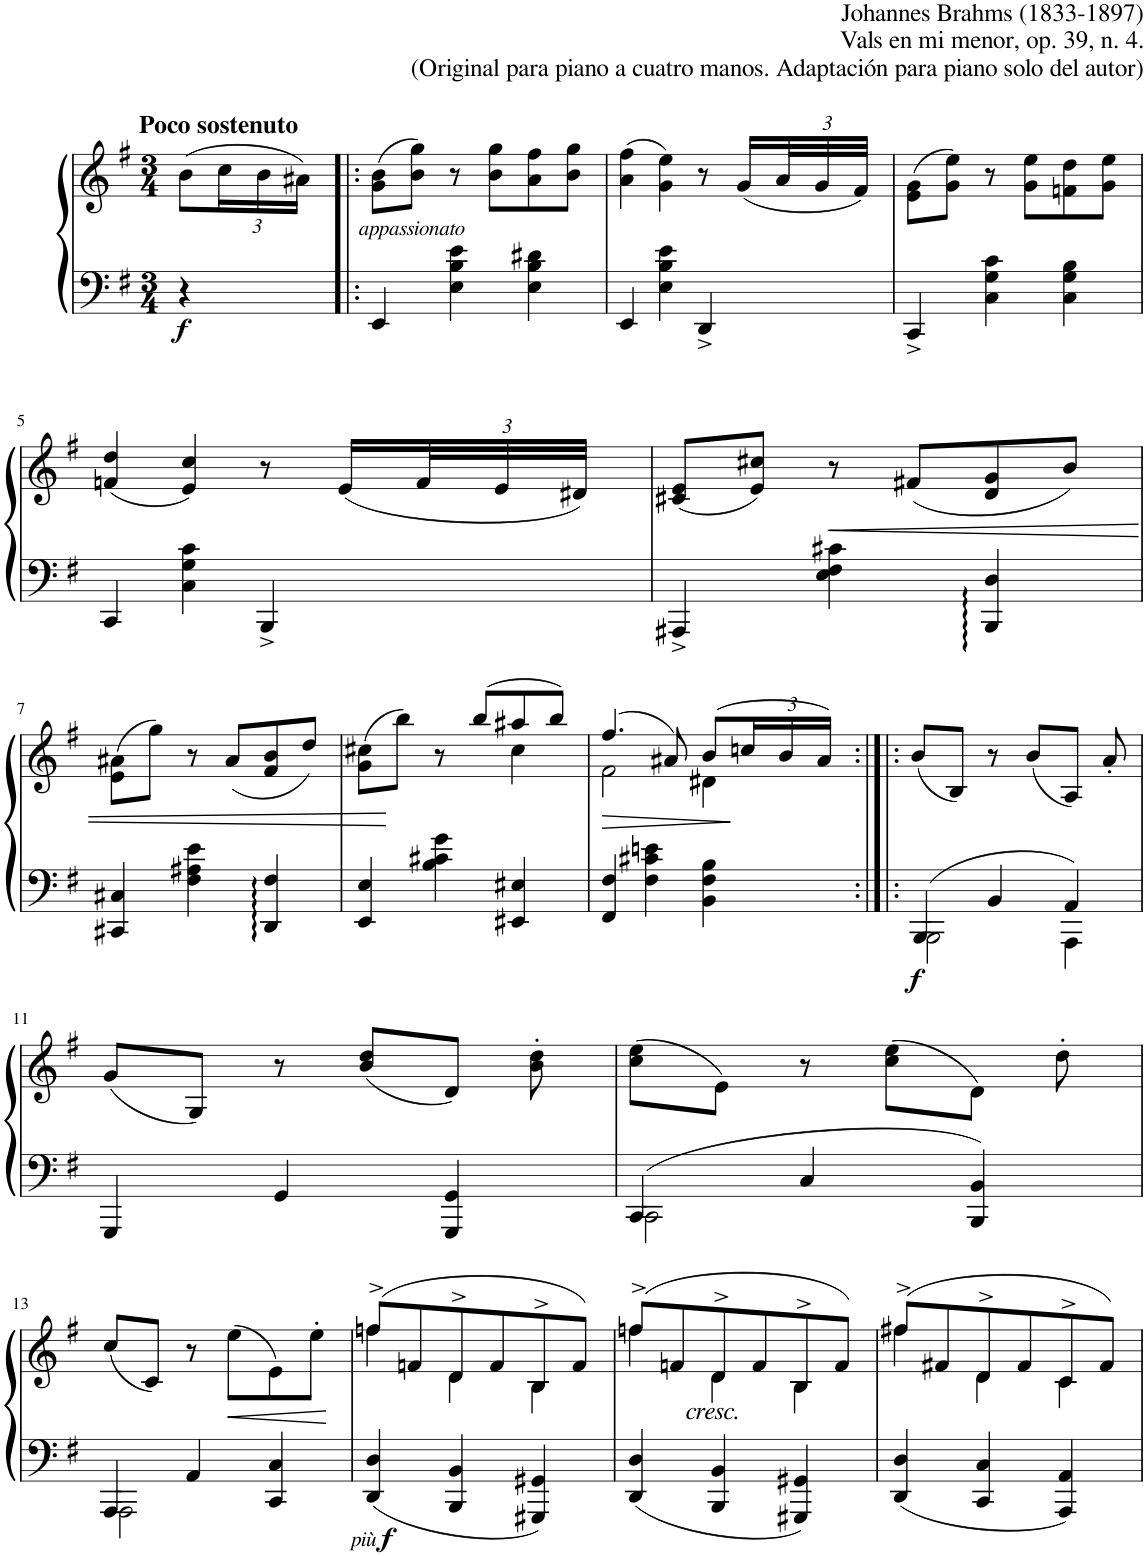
**kern	**dynam	**kern	**dynam
*part2	*part2	*part1	*part1
*staff2	*staff2	*staff1	*staff1
*I"Piano	*	*I"Piano, Piano 1	*
*clefF4	*	*clefG2	*
*k[f#]	*	*k[f#]	*
*M3/4	*	*M3/4	*
=1	=1	=1	=1
!	!	!LO:TX:a:B:t=Poco sostenuto	!
!	!LO:DY:b	!	!
4r	f	(8b\L	.
*	*	*Xbrackettup	*
.	.	24cc\L	.
.	.	24b\	.
.	.	24a#X\JJ)	.
=2!|:	=2!|:	=2!|:	=2!|:
!	!	!LO:TX:b:i:t=appassionato	!
4EE/	.	(8g\ 8b\L	.
.	.	8b\ 8gg\J)	.
4E\ 4B\ 4e\	.	8r	.
.	.	8b\ 8gg\L	.
4E\ 4B\ 4d#X\	.	8a\ 8ff#\	.
.	.	8b\ 8gg\J	.
=3	=3	=3	=3
4EE/	.	(4a\ 4ff#\	.
4E\ 4B\ 4e\	.	4g\ 4ee\)	.
4DD^/	.	8r	.
.	.	(16g/LL	.
.	.	48a/L	.
.	.	48g/	.
.	.	48f#/JJJ)	.
=4	=4	=4	=4
4CC^/	.	(8e\ 8g\L	.
.	.	8g\ 8ee\J)	.
4C\ 4G\ 4c\	.	8r	.
.	.	8g\ 8ee\L	.
4C\ 4G\ 4B\	.	8fn\ 8dd\	.
.	.	8g\ 8ee\J	.
!!LO:LB:g=z
=5	=5	=5	=5
4CC/	.	(4fn/ 4dd/	.
4C\ 4G\ 4c\	.	4e/ 4cc/)	.
4BBB^/	.	8r	.
.	.	(16e/LL	.
.	.	48f/L	.
.	.	48e/	.
.	.	48d#X/JJJ)	.
=6	=6	=6	=6
4AAA#X^/	.	(8c#X/ 8e/L	.
.	.	8e/ 8cc#X/J)	.
!	!	!	!LO:HP:b
4E\ 4F#\ 4c#X\	.	8r	<
.	.	(8f#X/L	.
4BBB/ 4D/	.	8d/ 8g/	.
.	.	8b/J)	.
!!LO:LB:g=z
=7	=7	=7	=7
4CC#X/ 4C#X/	.	(8e\ 8a#X\L	.
.	.	8gg\J)	.
4F#\ 4A#X\ 4e\	.	8r	.
.	.	(8a#/L	.
4DD/ 4F#/	.	8f#/ 8b/	.
.	.	8dd/J)	.
=8	=8	=8	=8
*	*	*^	*
4EE/ 4E/	.	(8g\ 8cc#X\L	2ryy	.
.	.	8bb\J)	.	[
4B\ 4c#X\ 4g\	.	8r	.	.
.	.	(8bb/L	.	.
4EE#X/ 4E#X/	.	8aa#X/	4cc#\	.
.	.	8bb/J)	.	.
=9	=9	=9	=9	=9
!	!	!	!	!LO:HP:b
4FF#/ 4F#/	.	(4.ff#/	2f#\	>
4F#\ 4c#X\ 4en\	.	.	.	.
.	.	8a#X/)	.	.
4BB\ 4F#\ 4B\	.	(8b/L	4d#X\	.
.	.	24ccn/L	.	]
.	.	24b/	.	.
.	.	24a#/JJ)	.	.
*	*	*v	*v	*
=10:|!|:	=10:|!|:	=10:|!|:	=10:|!|:
*^	*	*	*
!	!	!LO:DY:b	!	!
(4BBB/	2BBB\	f	(8b/L	.
.	.	.	8B/J)	.
4BB/	.	.	8r	.
.	.	.	(8b/L	.
4AA/)	4AAA\	.	8A/J)	.
.	.	.	8a'/	.
*v	*v	*	*	*
!!LO:LB:g=z
=11	=11	=11	=11
4GGG/	.	(8g/L	.
.	.	8G/J)	.
4GG/	.	8r	.
.	.	(8b/ 8dd/L	.
4GGG/ 4GG/	.	8d/J)	.
.	.	8b\' 8dd\'	.
=12	=12	=12	=12
*^	*	*	*
(4CC/	2CC\	.	(8cc\ 8ee\L	.
.	.	.	8e\J)	.
4C/	.	.	8r	.
.	.	.	(8cc\ 8ee\L	.
4BBB/ 4BB/)	4ryy	.	8d\J)	.
.	.	.	8dd'\	.
!!LO:LB:g=z
=13	=13	=13	=13	=13
4AAA/	2AAA\	.	(8cc/L	.
.	.	.	8c/J)	.
4AA/	.	.	8r	.
!	!	!	!	!LO:HP:b
.	.	.	(8ee\L	<
4CC/ 4C/	4ryy	.	8e\)	.
.	.	.	8ee'\J	[
*v	*v	*	*	*
=14	=14	=14	=14
*	*	*^	*
!	!LO:DY:b	!	!	!
!	!LO:DY:n=1:b	!	!	!
(4DD/ 4D/	other-dynamics f	(8ffn^/L	4ff\	.
.	.	8fn/	.	.
4BBB/ 4BB/	.	8d^/	4d\	.
.	.	8f/	.	.
4GGG#X/ 4GG#X/)	.	8B^/	4B\	.
.	.	8f/J)	.	.
=15	=15	=15	=15	=15
(4DD/ 4D/	.	(8ffn^/L	4ff\	.
!	!	!LO:TX:b:i:t=cresc.	!	!
.	.	8fn/	.	.
4BBB/ 4BB/	.	8d^/	4d\	.
.	.	8f/	.	.
4GGG#X/ 4GG#X/)	.	8B^/	4B\	.
.	.	8f/J)	.	.
=16	=16	=16	=16	=16
(4DD/ 4D/	.	(8ff#X^/L	4ff#\	.
.	.	8f#X/	.	.
4CC/ 4C/	.	8d^/	4d\	.
.	.	8f#/	.	.
4AAA/ 4AA/)	.	8c^/	4c\	.
.	.	8f#/J)	.	.
*	*	*v	*v	*
=	=	=	=
*-	*-	*-	*-
